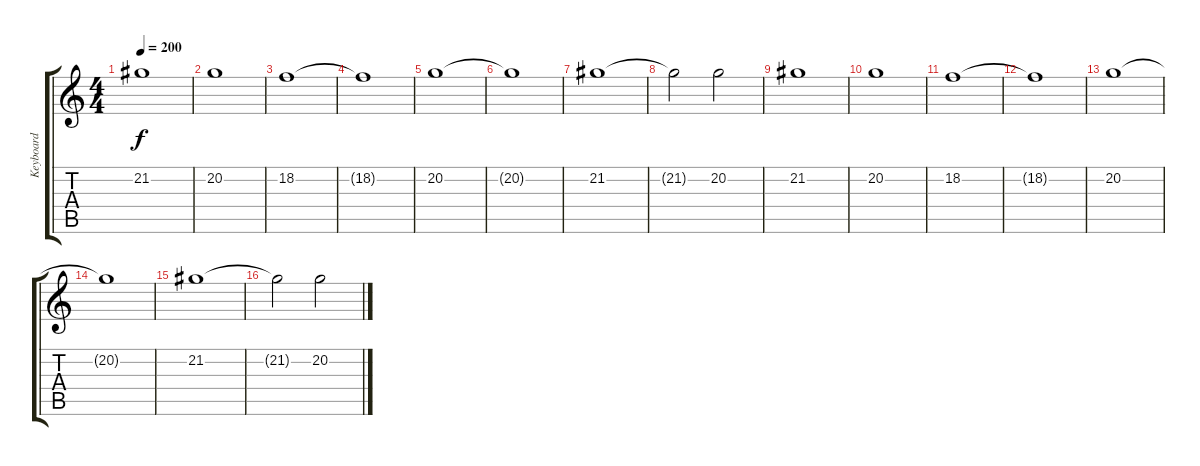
\track ("Keyboard" "Keyboard") {instrument stringensemble2}
\staff {score tabs}
\tuning (E4 B3 G3 D3 A2 E2) {hide}
\ts (4 4)
\tempo 200
\clef g2
\ks c
21.2.1{dy f} |
20.2.1 |
18.2.1 |
18.2{t}.1 |
20.2.1 |
20.2{t}.1 |
21.2.1 |
21.2{t}.2 20.2.2 |
21.2.1 |
20.2.1 |
18.2.1 |
18.2{t}.1 |
20.2.1 |
20.2{t}.1 |
21.2.1 |
21.2{t}.2 20.2.2
